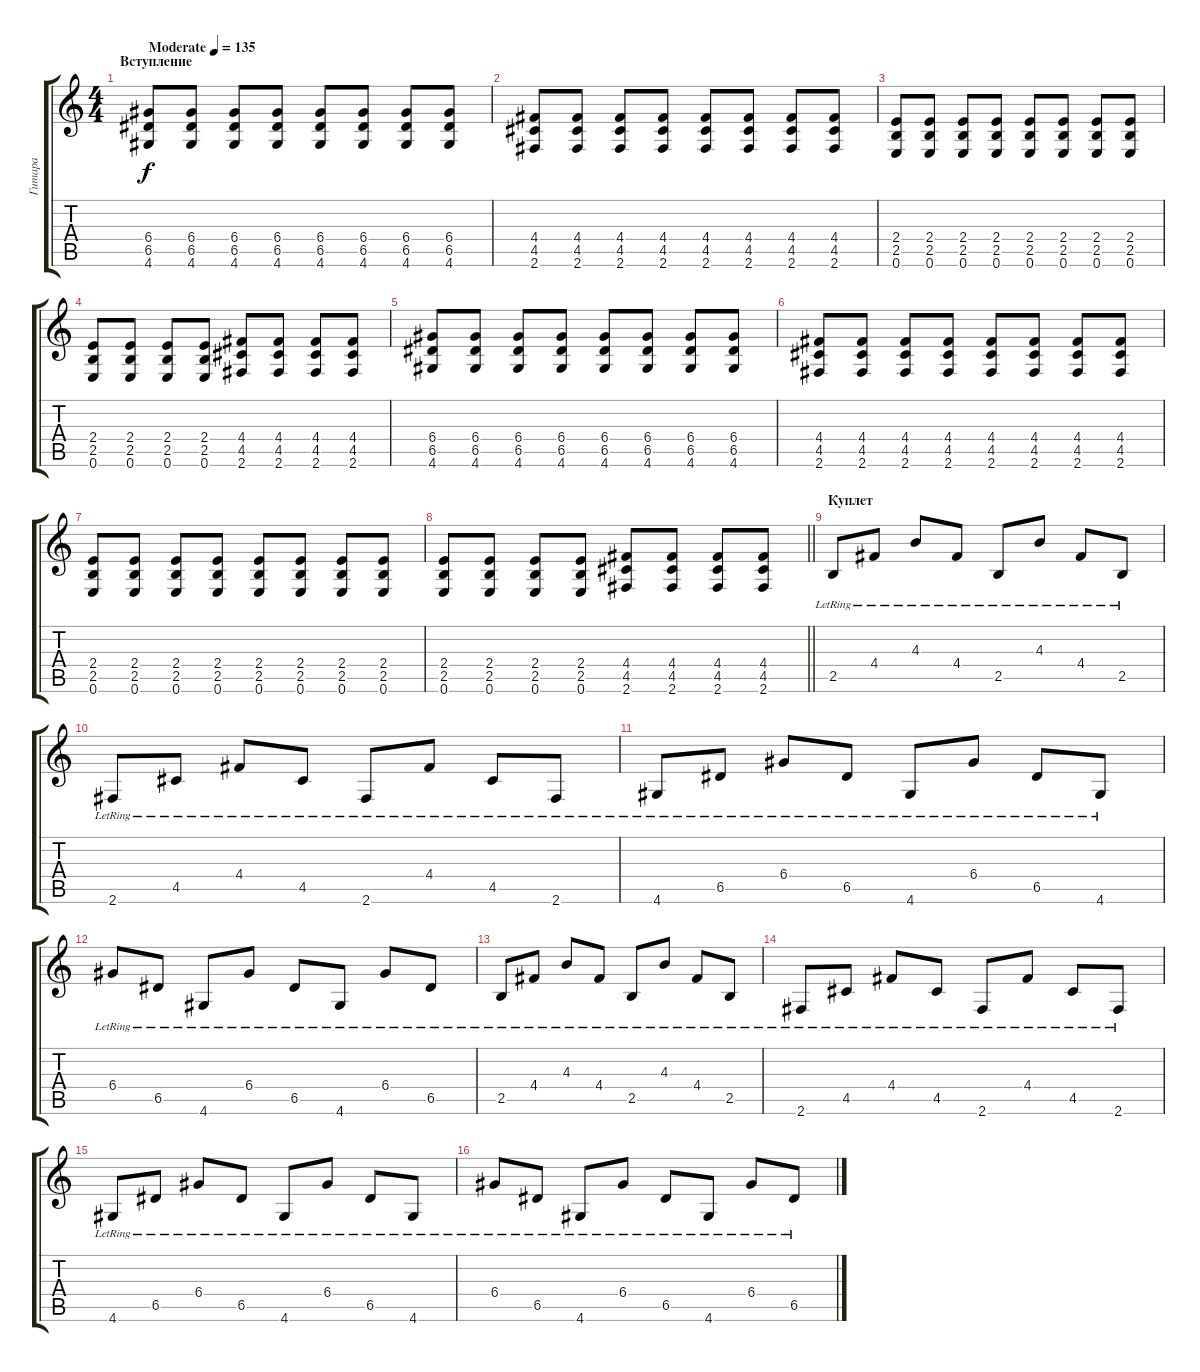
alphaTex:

\track ("Гитара" "Гитара") {instrument distortionguitar}
\staff {score tabs}
\tuning (E4 B3 G3 D3 A2 E2) {hide}
\ts (4 4)
\section ("" "Вступление")
\tempo (135 "Moderate")
\clef g2
\ks c
(6.4 6.5 4.6).8{dy f instrument distortionguitar} (6.4 6.5 4.6).8 (6.4 6.5 4.6).8 (6.4 6.5 4.6).8 (6.4 6.5 4.6).8 (6.4 6.5 4.6).8 (6.4 6.5 4.6).8 (6.4 6.5 4.6).8 |
(4.4 4.5 2.6).8 (4.4 4.5 2.6).8 (4.4 4.5 2.6).8 (4.4 4.5 2.6).8 (4.4 4.5 2.6).8 (4.4 4.5 2.6).8 (4.4 4.5 2.6).8 (4.4 4.5 2.6).8 |
(2.4 2.5 0.6).8 (2.4 2.5 0.6).8 (2.4 2.5 0.6).8 (2.4 2.5 0.6).8 (2.4 2.5 0.6).8 (2.4 2.5 0.6).8 (2.4 2.5 0.6).8 (2.4 2.5 0.6).8 |
(2.4 2.5 0.6).8 (2.4 2.5 0.6).8 (2.4 2.5 0.6).8 (2.4 2.5 0.6).8 (4.4 4.5 2.6).8 (4.4 4.5 2.6).8 (4.4 4.5 2.6).8 (4.4 4.5 2.6).8 |
(6.4 6.5 4.6).8 (6.4 6.5 4.6).8 (6.4 6.5 4.6).8 (6.4 6.5 4.6).8 (6.4 6.5 4.6).8 (6.4 6.5 4.6).8 (6.4 6.5 4.6).8 (6.4 6.5 4.6).8 |
(4.4 4.5 2.6).8 (4.4 4.5 2.6).8 (4.4 4.5 2.6).8 (4.4 4.5 2.6).8 (4.4 4.5 2.6).8 (4.4 4.5 2.6).8 (4.4 4.5 2.6).8 (4.4 4.5 2.6).8 |
(2.4 2.5 0.6).8 (2.4 2.5 0.6).8 (2.4 2.5 0.6).8 (2.4 2.5 0.6).8 (2.4 2.5 0.6).8 (2.4 2.5 0.6).8 (2.4 2.5 0.6).8 (2.4 2.5 0.6).8 |
\barLineRight lightlight
(2.4 2.5 0.6).8 (2.4 2.5 0.6).8 (2.4 2.5 0.6).8 (2.4 2.5 0.6).8 (4.4 4.5 2.6).8 (4.4 4.5 2.6).8 (4.4 4.5 2.6).8 (4.4 4.5 2.6).8 |
\section ("" "Куплет")
2.5{lr}.8{volume 10 instrument acousticguitarsteel} 4.4{lr}.8 4.3{lr}.8 4.4{lr}.8 2.5{lr}.8 4.3{lr}.8 4.4{lr}.8 2.5{lr}.8 |
2.6{lr}.8 4.5{lr}.8 4.4{lr}.8 4.5{lr}.8 2.6{lr}.8 4.4{lr}.8 4.5{lr}.8 2.6{lr}.8 |
4.6{lr}.8 6.5{lr}.8 6.4{lr}.8 6.5{lr}.8 4.6{lr}.8 6.4{lr}.8 6.5{lr}.8 4.6{lr}.8 |
6.4{lr}.8 6.5{lr}.8 4.6{lr}.8 6.4{lr}.8 6.5{lr}.8 4.6{lr}.8 6.4{lr}.8 6.5{lr}.8 |
2.5{lr}.8 4.4{lr}.8 4.3{lr}.8 4.4{lr}.8 2.5{lr}.8 4.3{lr}.8 4.4{lr}.8 2.5{lr}.8 |
2.6{lr}.8 4.5{lr}.8 4.4{lr}.8 4.5{lr}.8 2.6{lr}.8 4.4{lr}.8 4.5{lr}.8 2.6{lr}.8 |
4.6{lr}.8 6.5{lr}.8 6.4{lr}.8 6.5{lr}.8 4.6{lr}.8 6.4{lr}.8 6.5{lr}.8 4.6{lr}.8 |
6.4{lr}.8 6.5{lr}.8 4.6{lr}.8 6.4{lr}.8 6.5{lr}.8 4.6{lr}.8 6.4{lr}.8 6.5{lr}.8
